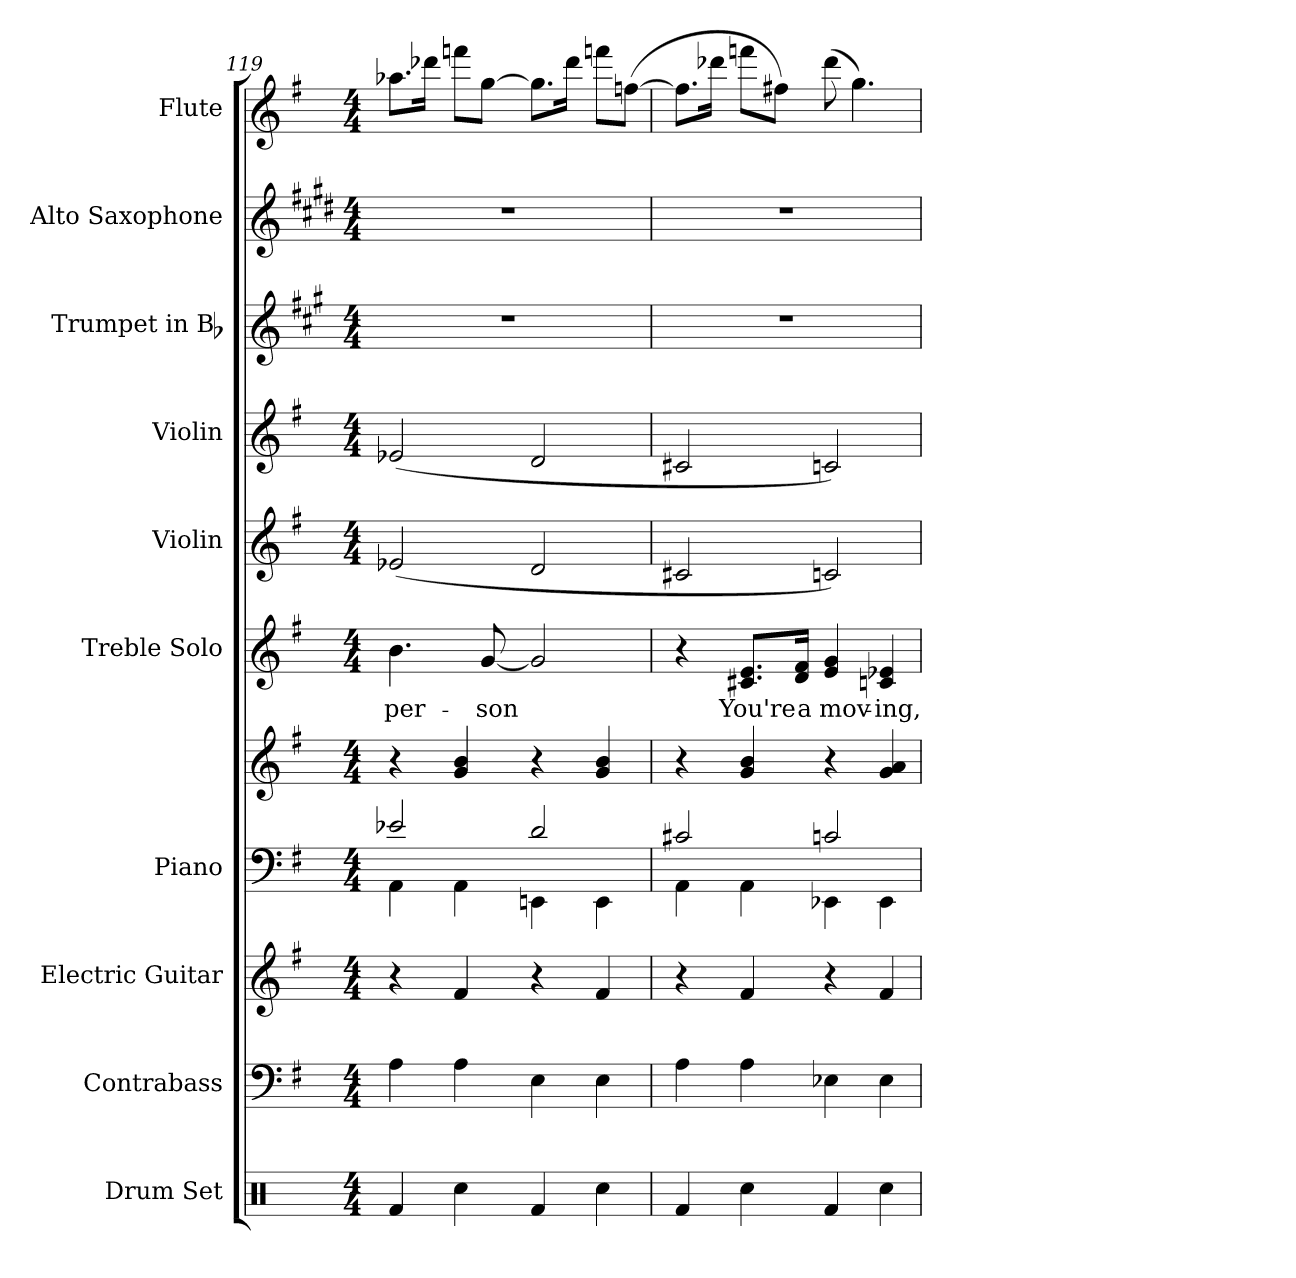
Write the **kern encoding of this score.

**kern	**kern	**kern	**kern	**kern	**kern	**text	**kern	**kern	**kern	**kern	**kern
*part10	*part9	*part8	*part7	*part7	*part6	*part6	*part5	*part4	*part3	*part2	*part1
*staff11	*staff10	*staff9	*staff8	*staff7	*staff6	*staff6	*staff5	*staff4	*staff3	*staff2	*staff1
*I"Drum Set	*I"Contrabass	*I"Electric Guitar	*I"Piano	*	*I"Treble Solo	*	*I"Violin	*I"Violin	*I"Trumpet in Bb	*I"Alto Saxophone	*I"Flute
*I'Dr.	*I'Cb.	*I'E. Gtr.	*I'Pno.	*	*I'Tr. Solo	*	*I'Vln.	*I'Vln.	*I'Tpt.	*I'Alto Sax.	*I'Fl.
*clefX	*clefF4	*clefG2	*clefF4	*clefG2	*clefG2	*	*clefG2	*clefG2	*clefG2	*clefG2	*clefG2
*	*ITrd7c12	*ITrd7c12	*	*	*	*	*	*	*ITrd1c2	*ITrd5c9	*
*k[]	*k[f#]	*k[f#]	*k[f#]	*k[f#]	*k[f#]	*	*k[f#]	*k[f#]	*k[f#]	*k[f#]	*k[f#]
*C:	*G:	*G:	*G:	*G:	*G:	*	*G:	*G:	*G:	*G:	*G:
*M4/4	*M4/4	*M4/4	*M4/4	*M4/4	*M4/4	*	*M4/4	*M4/4	*M4/4	*M4/4	*M4/4
=119	=119	=119	=119	=119	=119	=119	=119	=119	=119	=119	=119
*	*	*	*^	*	*	*	*	*	*	*	*
!	!	!	!	!	!	!	!LO:LY:b:color=#000000	!	!	!	!	!
4Rfi/	4AAi\	4r	2e-Xi/	4AAi\	4r	4.bi\	per-	(2e-Xi/	(2e-Xi/	1r	1r	8.aa-Xi\L
.	.	.	.	.	.	.	.	.	.	.	.	16ddd-Xi\Jk
4Rcci\	4AAi\	4F#i/	.	4AAi\	4gi/ 4bi	.	.	.	.	.	.	8fffni\L
!	!	!	!	!	!	!	!LO:LY:b:color=#000000	!	!	!	!	!
.	.	.	.	.	.	[<8gi/	-son	.	.	.	.	[>8ggi\J
4Rfi/	4EEi\	4r	2di/	4EEni\	4r	2gi/]	.	2di/	2di/	.	.	8.ggi\L]
.	.	.	.	.	.	.	.	.	.	.	.	16ddd-i\Jk
4Rcci\	4EEi\	4F#i/	.	4EEi\	4gi/ 4bi	.	.	.	.	.	.	8fffni\L
.	.	.	.	.	.	.	.	.	.	.	.	([>8ffni\J
!!LO:PB:g=z
=120	=120	=120	=120	=120	=120	=120	=120	=120	=120	=120	=120	=120
4Rfi/	4AAi\	4r	2c#Xi/	4AAi\	4r	4r	.	2c#Xi/	2c#Xi/	1r	1r	8.ffi\L]
.	.	.	.	.	.	.	.	.	.	.	.	16ddd-Xi\Jk
!	!	!	!	!	!	!	!LO:LY:b:color=#000000	!	!	!	!	!
4Rcci\	4AAi\	4F#i/	.	4AAi\	4gi/ 4bi	8.c#Xi/ 8.eiL	You're	.	.	.	.	8fffni\L
.	.	.	.	.	.	.	.	.	.	.	.	8ff#Xi\J)
!	!	!	!	!	!	!	!LO:LY:b:color=#000000	!	!	!	!	!
.	.	.	.	.	.	16di/ 16f#iJk	a	.	.	.	.	.
!	!	!	!	!	!	!	!LO:LY:b:color=#000000	!	!	!	!	!
4Rfi/	4EE-Xi\	4r	2cni/	4EE-Xi\	4r	4ei/ 4gi	mov-	2cni/)	2cni/)	.	.	(8ddd-i\
.	.	.	.	.	.	.	.	.	.	.	.	4.ggi\)
!	!	!	!	!	!	!	!LO:LY:b:color=#000000	!	!	!	!	!
4Rcci\	4EE-i\	4F#i/	.	4EE-i\	4gi/ 4ai	4cni/ 4e-Xi	-ing,	.	.	.	.	.
*	*	*	*v	*v	*	*	*	*	*	*	*	*
=	=	=	=	=	=	=	=	=	=	=	=
*-	*-	*-	*-	*-	*-	*-	*-	*-	*-	*-	*-
